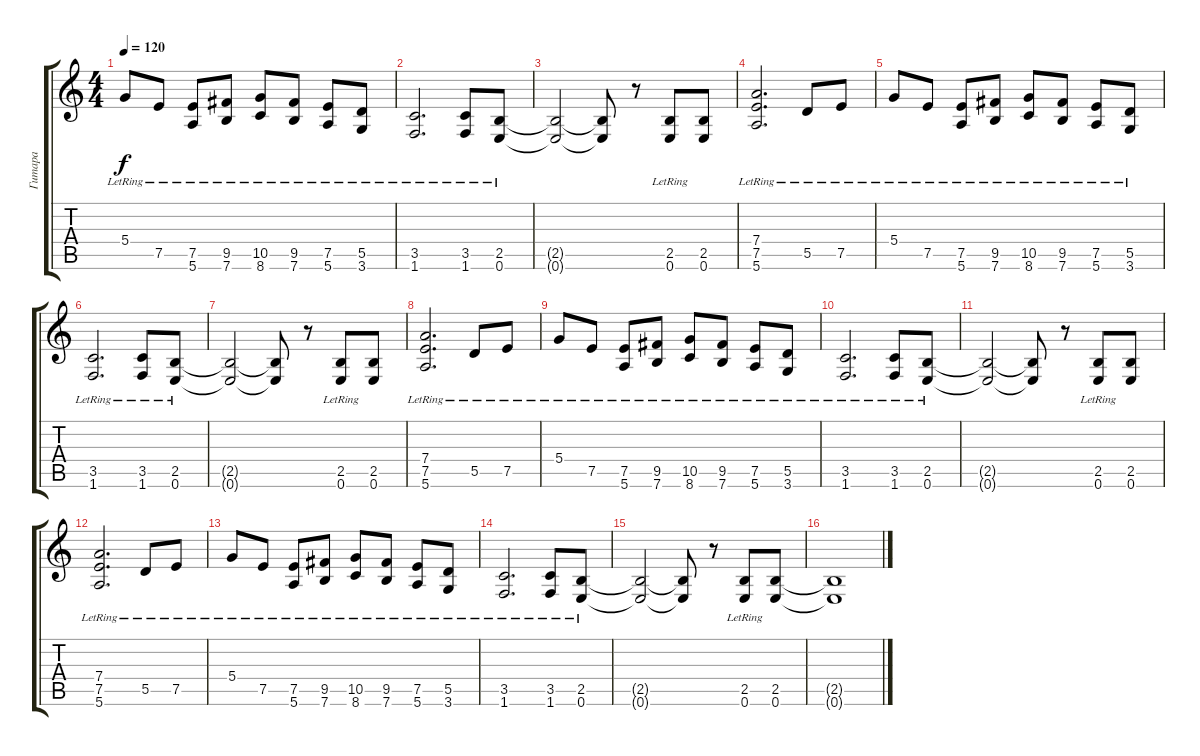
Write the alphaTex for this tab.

\track ("Гитара" "Гитара") {instrument acousticguitarsteel}
\staff {score tabs}
\tuning (E4 B3 G3 D3 A2 E2) {hide}
\ts (4 4)
\tempo 120
\clef g2
\ks c
5.4{lr}.8{dy f} 7.5{lr}.8 (7.5{lr} 5.6{lr}).8 (9.5{lr} 7.6{lr}).8 (10.5{lr} 8.6{lr}).8 (9.5{lr} 7.6{lr}).8 (7.5{lr} 5.6{lr}).8 (5.5{lr} 3.6{lr}).8 |
(3.5{lr} 1.6{lr}).2{d} (3.5{lr} 1.6{lr}).8 (2.5{lr} 0.6{lr}).8 |
(2.5{t} 0.6{t}).2 (2.5{t} 0.6{t}).8 r.8 (2.5{lr} 0.6{lr}).8 (2.5 0.6).8 |
(7.4 7.5{lr} 5.6{lr}).2{d instrument distortionguitar} 5.5{lr}.8 7.5{lr}.8 |
5.4{lr}.8 7.5{lr}.8 (7.5{lr} 5.6{lr}).8 (9.5{lr} 7.6{lr}).8 (10.5{lr} 8.6{lr}).8 (9.5{lr} 7.6{lr}).8 (7.5{lr} 5.6{lr}).8 (5.5{lr} 3.6{lr}).8 |
(3.5{lr} 1.6{lr}).2{d} (3.5{lr} 1.6{lr}).8 (2.5{lr} 0.6{lr}).8 |
(2.5{t} 0.6{t}).2 (2.5{t} 0.6{t}).8 r.8 (2.5{lr} 0.6{lr}).8 (2.5 0.6).8 |
(7.4 7.5{lr} 5.6{lr}).2{d instrument distortionguitar} 5.5{lr}.8 7.5{lr}.8 |
5.4{lr}.8 7.5{lr}.8 (7.5{lr} 5.6{lr}).8 (9.5{lr} 7.6{lr}).8 (10.5{lr} 8.6{lr}).8 (9.5{lr} 7.6{lr}).8 (7.5{lr} 5.6{lr}).8 (5.5{lr} 3.6{lr}).8 |
(3.5{lr} 1.6{lr}).2{d} (3.5{lr} 1.6{lr}).8 (2.5{lr} 0.6{lr}).8 |
(2.5{t} 0.6{t}).2 (2.5{t} 0.6{t}).8 r.8 (2.5{lr} 0.6{lr}).8 (2.5 0.6).8 |
(7.4 7.5{lr} 5.6{lr}).2{d instrument distortionguitar} 5.5{lr}.8 7.5{lr}.8 |
5.4{lr}.8 7.5{lr}.8 (7.5{lr} 5.6{lr}).8 (9.5{lr} 7.6{lr}).8 (10.5{lr} 8.6{lr}).8 (9.5{lr} 7.6{lr}).8 (7.5{lr} 5.6{lr}).8 (5.5{lr} 3.6{lr}).8 |
(3.5{lr} 1.6{lr}).2{d} (3.5{lr} 1.6{lr}).8 (2.5{lr} 0.6{lr}).8 |
(2.5{t} 0.6{t}).2 (2.5{t} 0.6{t}).8 r.8 (2.5{lr} 0.6{lr}).8 (2.5 0.6).8 |
(2.5{t} 0.6{t}).1
